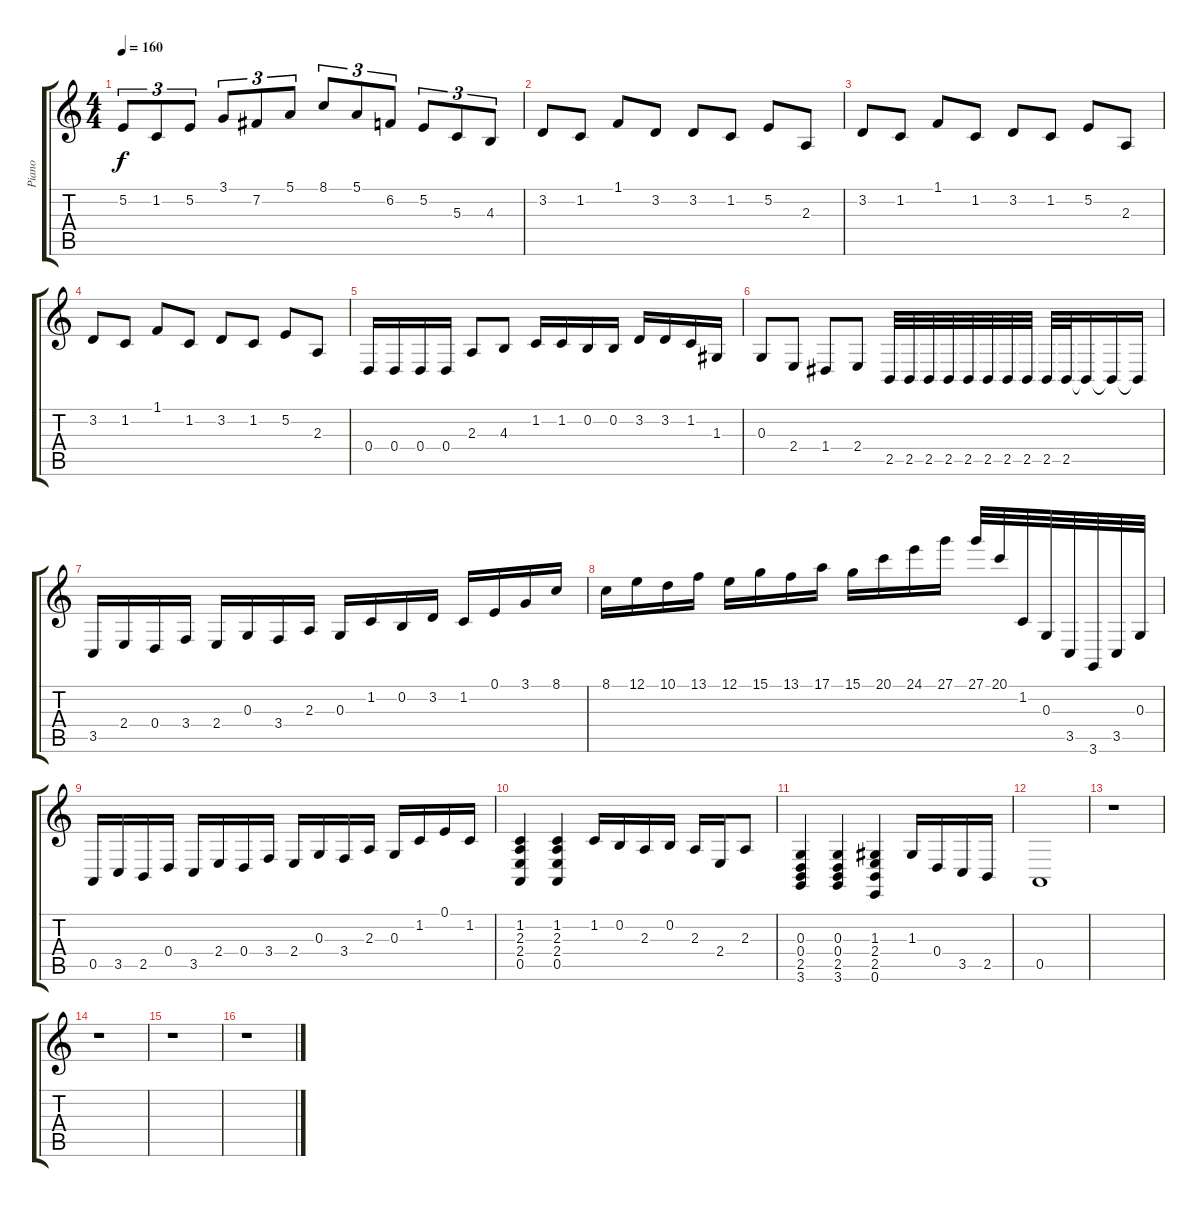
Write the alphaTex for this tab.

\track ("Piano" "Piano") {instrument acousticgrandpiano}
\staff {score tabs}
\tuning (E4 B3 G3 D3 A2 E2) {hide}
\ts (4 4)
\tempo 160
\clef g2
\ks c
5.2.8{tu (3 2) dy f} 1.2.8{tu (3 2)} 5.2.8{tu (3 2)} 3.1.8{tu (3 2)} 7.2.8{tu (3 2)} 5.1.8{tu (3 2)} 8.1.8{tu (3 2)} 5.1.8{tu (3 2)} 6.2.8{tu (3 2)} 5.2.8{tu (3 2)} 5.3.8{tu (3 2)} 4.3.8{tu (3 2)} |
3.2.8 1.2.8 1.1.8 3.2.8 3.2.8 1.2.8 5.2.8 2.3.8 |
3.2.8 1.2.8 1.1.8 1.2.8 3.2.8 1.2.8 5.2.8 2.3.8 |
3.2.8 1.2.8 1.1.8 1.2.8 3.2.8 1.2.8 5.2.8 2.3.8 |
0.4.16 0.4.16 0.4.16 0.4.16 2.3.8 4.3.8 1.2.16 1.2.16 0.2.16 0.2.16 3.2.16 3.2.16 1.2.16 1.3.16 |
0.3.8 2.4.8 1.4.8 2.4.8 2.5.32 2.5.32 2.5.32 2.5.32 2.5.32 2.5.32 2.5.32 2.5.32 2.5.32 2.5.32 2.5{t}.16 2.5{t}.16 2.5{t}.16 |
3.5.16 2.4.16 0.4.16 3.4.16 2.4.16 0.3.16 3.4.16 2.3.16 0.3.16 1.2.16 0.2.16 3.2.16 1.2.16 0.1.16 3.1.16 8.1.16 |
8.1.16 12.1.16 10.1.16 13.1.16 12.1.16 15.1.16 13.1.16 17.1.16 15.1.16 20.1.16 24.1.16 27.1.16 27.1.32 20.1.32 1.2.32 0.3.32 3.5.32 3.6.32 3.5.32 0.3.32 |
0.5.16 3.5.16 2.5.16 0.4.16 3.5.16 2.4.16 0.4.16 3.4.16 2.4.16 0.3.16 3.4.16 2.3.16 0.3.16 1.2.16 0.1.16 1.2.16 |
(1.2 2.3 2.4 0.5).4 (1.2 2.3 2.4 0.5).4 1.2.16 0.2.16 2.3.16 0.2.16 2.3.16 2.4.16 2.3.8 |
(0.3 0.4 2.5 3.6).4 (0.3 0.4 2.5 3.6).4 (1.3 2.4 2.5 0.6).4 1.3.16 0.4.16 3.5.16 2.5.16 |
0.5.1 |
r.1 |
r.1 |
r.1 |
r.1
